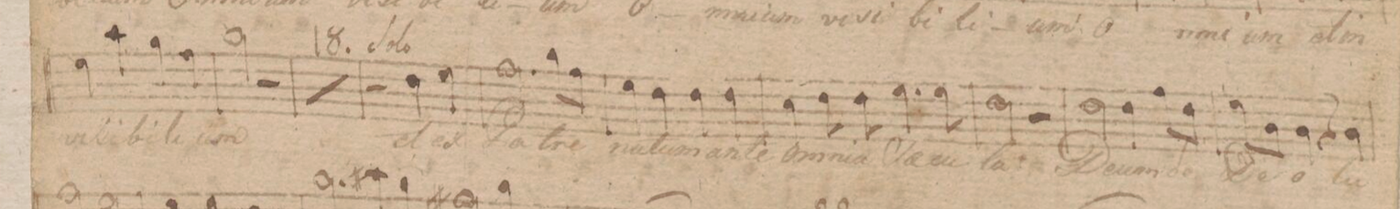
**kern	**text
*I"Tenore	*
*clefC4	*
*k[f#c#]	*
*met(c|)	*
*M2/2	*
4d\	-vi-
4g\	-si-
4f#\	-bi-
4e\	-li-
=23	=23
2f#\	-um
2r	.
=24	=24
1r	.
=25	=25
1r	.
=26	=26
1r	.
=27	=27
1r	.
=28	=28
1r	.
=29	=29
1r	.
=30	=30
1r	.
=31	=31
1r	.
=32	=32
1r	.
=33	=33
1r	.
=34	=34
1r	.
=35	=35
1r	.
=36	=36
1r	.
=37	=37
1r	.
=38	=38
1r	.
=39	=39
1r	.
=40	=40
1r	.
=41	=41
1r	.
=42	=42
2r	.
4c#\	et
4d\	ex
=43	=43
2.e\	Pa-
8f#\L	-tre
8e\J	.
=44	=44
4d\	na-
4c#\	-tum
4c#\	an-
4c#\	-te
=45	=45
4B\	om-
8c#\	-ni-
8c#\	-a
4.d\	ſae-
8d\	-cu-
=46	=46
2c#\	-la
2r	.
=47	=47
2c#\	De-
4c#\	-um
8e\L	de
8c#\J	.
=48	=48
8d\L	De-
8A\J	.
4A\	-o
4r	.
4A\	lu
=49	=49
*-	*-
